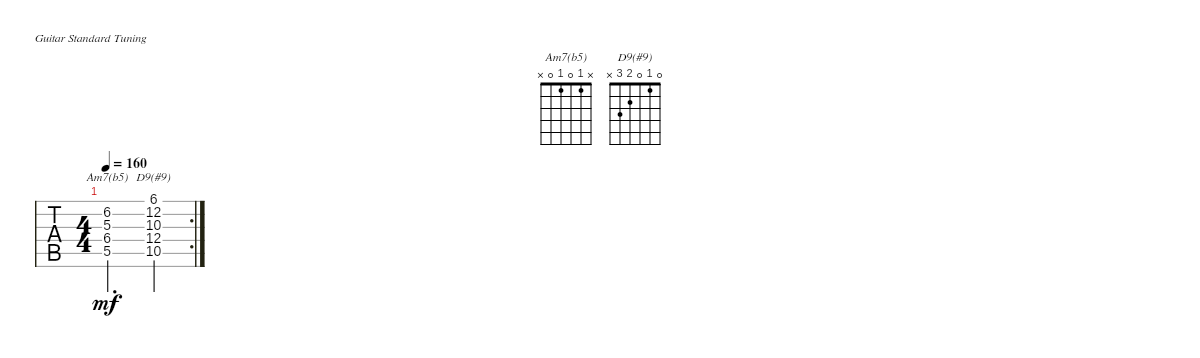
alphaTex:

\defaultSystemsLayout 4
\bracketExtendMode groupsimilarinstruments
\singleTrackTrackNamePolicy hidden
\multiTrackTrackNamePolicy hidden
\otherSystemsTrackNameOrientation horizontal
\track ("Steel Guitar" "S-Gt") {instrument acousticguitarsteel}
\staff {tabs}
\tuning (E4 B3 G3 D3 A2 E2)
\chord ("Am7(b5)" x 1 0 1 0 x) {showfingering false}
\chord ("D9(#9)" 0 1 0 2 3 x) {showfingering false}
\rc 2
\ts (4 4)
\tempo 160
\clef g2
\ks eb
(6.2 5.3 6.4 5.5).2{d ch "Am7(b5)" dy mf} (6.1 12.2 10.3 12.4 10.5).4{ch "D9(#9)"}
